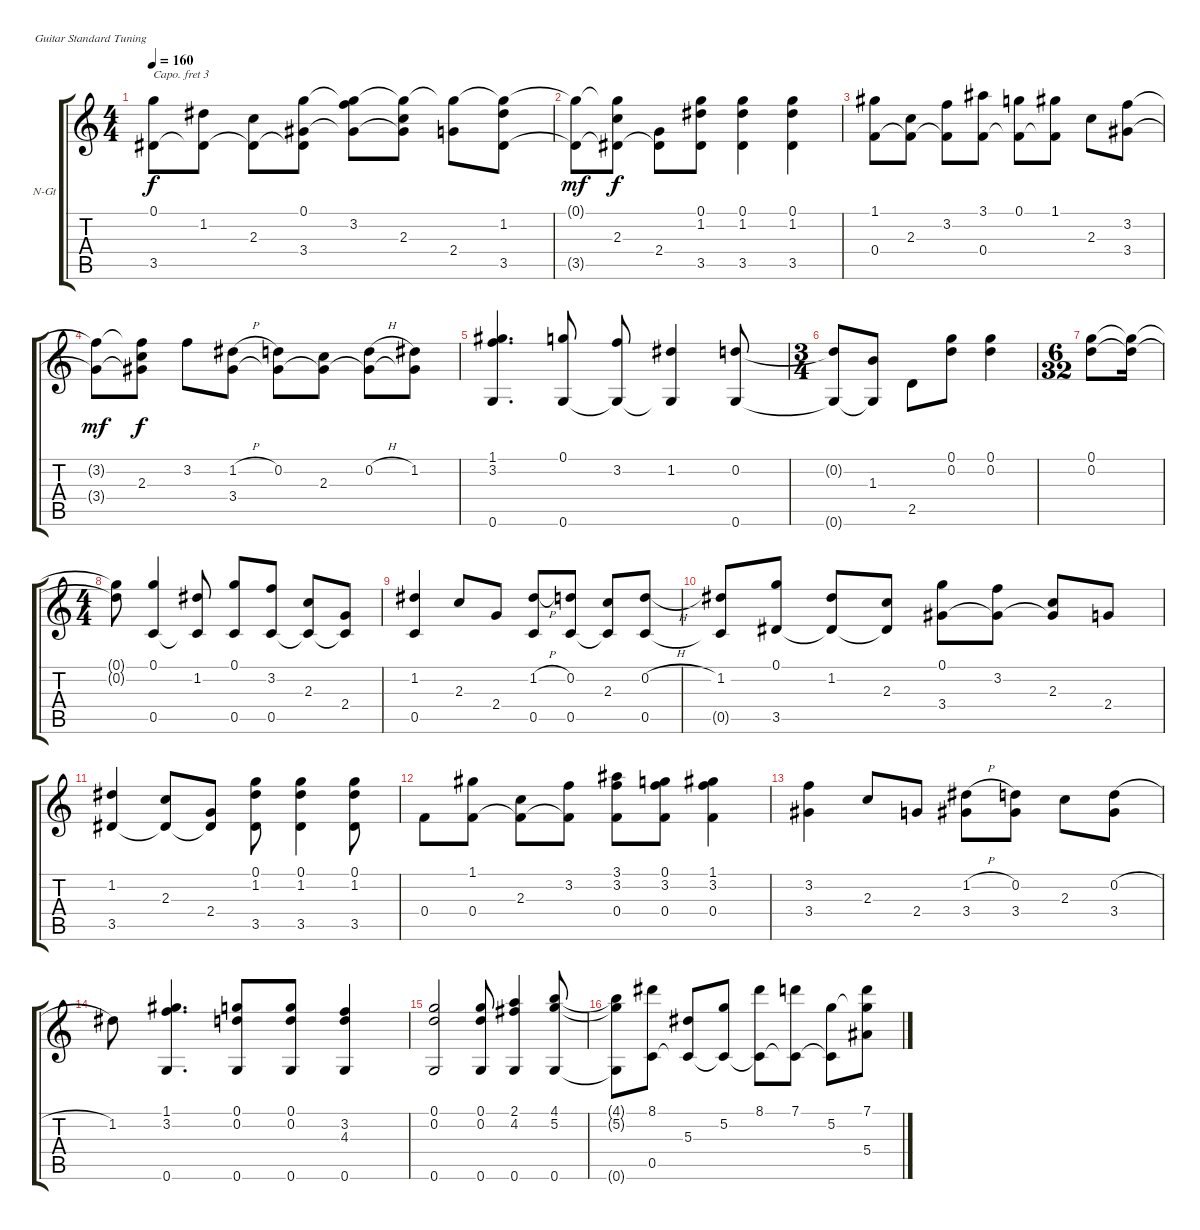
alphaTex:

\bracketExtendMode groupsimilarinstruments
\firstSystemTrackNameOrientation horizontal
\otherSystemsTrackNameOrientation horizontal
\track ("Oscar Lopez" "N-Gt") {instrument acousticguitarnylon}
\staff {score tabs}
\capo 3
\tuning (E4 B3 G3 D3 A2 E2)
\ts (4 4)
\tempo 160
\clef g2
\ks c
(0.1 3.5).8{dy f} (1.2 3.5{t}).8 (2.3 3.5{t}).8 (0.1 3.4 3.5{t}).8 (3.2 3.4{t} 0.1{t}).8 (2.3 3.4{t} 0.1{t}).8 (2.4 0.1{t}).8 (1.2 3.5 0.1{t}).8 |
(0.1{t} 3.5{t}).8{dy mf} (0.1{t} 2.3 3.5{t}).8{dy f} (2.4 3.5{t}).8 (0.1 1.2 3.5).8 (0.1 1.2 3.5).4 (0.1 1.2 3.5).4 |
(1.1 0.4).8 (2.3 0.4{t}).8 (3.2 0.4{t}).8 (3.1 0.4).8 (0.1 0.4{t}).8 (1.1 0.4{t}).8 2.3.8 (3.2 3.4).8 |
(3.2{t} 3.4{t}).8{dy mf} (3.2{t} 2.3 3.4{t}).8{dy f} 3.2.8 (1.2{h} 3.4).8 (0.2 3.4{t}).8 (2.3 3.4{t}).8 (0.2{h} 3.4{t}).8 (1.2 3.4{t}).8 |
(1.1 3.2 0.6).4{d} (0.1 0.6).8 (3.2 0.6{t}).8 (1.2 0.6{t}).4 (0.2 0.6).8 |
\ts (3 4)
(0.2{t} 0.6{t}).8 (1.3 0.6{t}).8 2.5.8 (0.1 0.2).8 (0.1 0.2).4 |
\ts (6 32)
(0.1 0.2).8 (0.1{t} 0.2{t}).16 |
\ts (4 4)
(0.1{t} 0.2{t}).8 (0.1 0.5).4 (1.2 0.5{t}).8 (0.1 0.5).8 (3.2 0.5).8 (2.3 0.5{t}).8 (2.4 0.5{t}).8 |
(1.2 0.5).4 2.3.8 2.4.8 (1.2{h} 0.5).8 (0.2 0.5).8 (2.3 0.5{t}).8 (0.2{h} 0.5).8 |
(1.2 0.5{t}).8 (0.1 3.5).8 (1.2 3.5{t}).8 (2.3 3.5{t}).8 (0.1 3.4).8 (3.2 3.4{t}).8 (2.3 3.4{t}).8 2.4.8 |
(1.2 3.5).4 (2.3 3.5{t}).8 (2.4 3.5{t}).8 (0.1 1.2 3.5).8 (0.1 1.2 3.5).4 (0.1 1.2 3.5).8 |
0.4.8 (1.1 0.4).8 (2.3 0.4{t}).8 (3.2 0.4{t}).8 (3.1 3.2 0.4).8 (0.1 3.2 0.4).8 (1.1 3.2 0.4).4 |
(3.2 3.4).4 2.3.8 2.4.8 (1.2{h} 3.4).8 (0.2 3.4).8 2.3.8 (0.2{h} 3.4).8 |
1.2.8 (1.1 3.2 0.6).4{d} (0.1 0.2 0.6).8 (0.1 0.2 0.6).8 (3.2 4.3 0.6).4 |
(0.1 0.2 0.6).2 (0.1 0.2 0.6).8 (2.1 4.2 0.6).4 (4.1 5.2 0.6).8 |
(4.1{t} 5.2{t} 0.6{t}).8 (8.1 0.5).8 (5.3 0.5{t}).8 (5.2 0.5{t}).8 (8.1 0.5{t}).8 (7.1 0.5{t}).8 (5.2 0.5{t}).8 (7.1 5.4 5.2{t}).8
